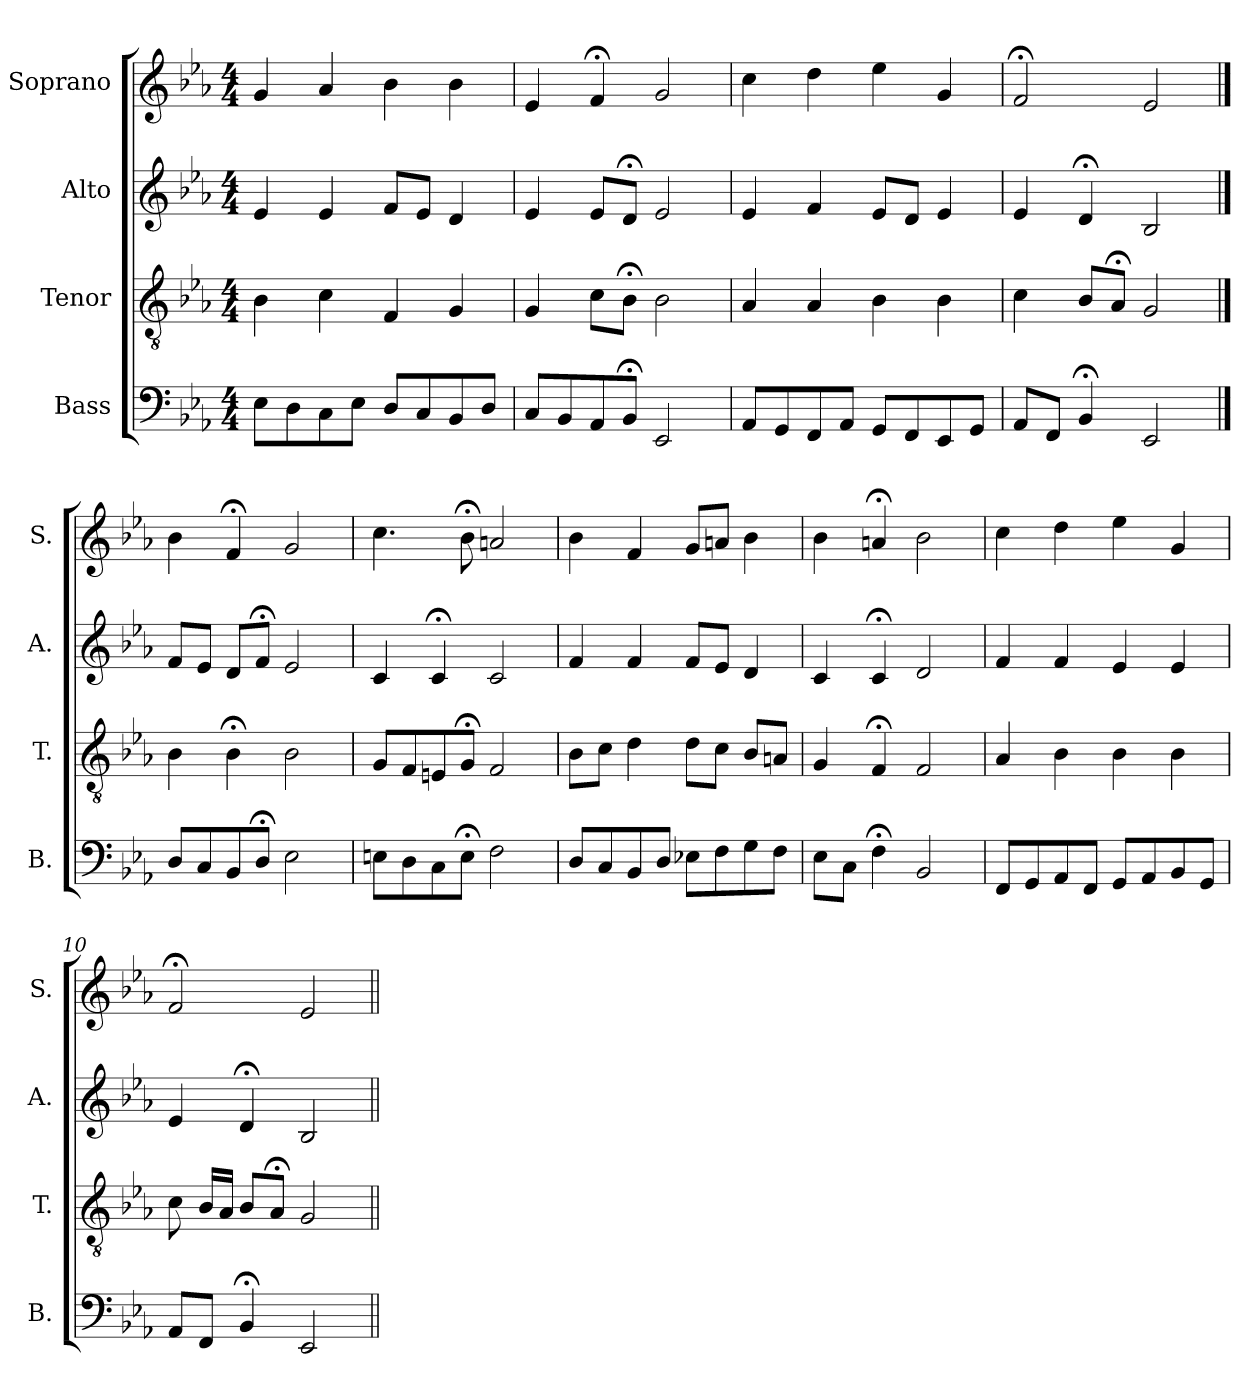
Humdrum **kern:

**kern	**kern	**kern	**kern
*part4	*part3	*part2	*part1
*staff4	*staff3	*staff2	*staff1
*I"Bass	*I"Tenor	*I"Alto	*I"Soprano
*I'B.	*I'T.	*I'A.	*I'S.
*clefF4	*clefGv2	*clefG2	*clefG2
*	*ITrd7c12	*	*
*k[b-e-a-]	*k[b-e-a-]	*k[b-e-a-]	*k[b-e-a-]
*E-:	*E-:	*E-:	*E-:
*M4/4	*M4/4	*M4/4	*M4/4
=1	=1	=1	=1
8E-\L	4BB-\	4e-/	4g/
8D\	.	.	.
8C\	4C\	4e-/	4a-/
8E-\J	.	.	.
8D/L	4FF/	8f/L	4b-\
8C/	.	8e-/J	.
8BB-/	4GG/	4d/	4b-\
8D/J	.	.	.
=2	=2	=2	=2
8C/L	4GG/	4e-/	4e-/
8BB-/	.	.	.
8AA-/	8C\L	8e-/L	4f;</
8BB-;</J	8BB-;<\J	8d;</J	.
2EE-/	2BB-\	2e-/	2g/
=3	=3	=3	=3
8AA-/L	4AA-/	4e-/	4cc\
8GG/	.	.	.
8FF/	4AA-/	4f/	4dd\
8AA-/J	.	.	.
8GG/L	4BB-\	8e-/L	4ee-\
8FF/	.	8d/J	.
8EE-/	4BB-\	4e-/	4g/
8GG/J	.	.	.
=4	=4	=4	=4
8AA-/L	4C\	4e-/	2f;</
8FF/J	.	.	.
4BB-;</	8BB-/L	4d;</	.
.	8AA-;</J	.	.
2EE-/	2GG/	2B-/	2e-/
!!LO:LB:g=z
==5	==5	==5	==5
8D/L	4BB-\	8f/L	4b-\
8C/	.	8e-/J	.
8BB-/	4BB-;<\	8d/L	4f;</
8D;</J	.	8f;</J	.
2E-\	2BB-\	2e-/	2g/
=6	=6	=6	=6
8En\L	8GG/L	4c/	4.cc\
8D\	8FF/	.	.
8C\	8EEn/	4c;</	.
8E;<\J	8GG;</J	.	8b-;<\
2F\	2FF/	2c/	2an/
=7	=7	=7	=7
8D/L	8BB-\L	4f/	4b-\
8C/	8C\J	.	.
8BB-/	4D\	4f/	4f/
8D/J	.	.	.
8E-X\L	8D\L	8f/L	8g/L
8F\	8C\J	8e-/J	8an/J
8G\	8BB-/L	4d/	4b-\
8F\J	8AAn/J	.	.
!!LO:PB:g=z
=8	=8	=8	=8
8E-\L	4GG/	4c/	4b-\
8C\J	.	.	.
4F;<\	4FF;</	4c;</	4an;</
2BB-/	2FF/	2d/	2b-\
=9	=9	=9	=9
8FF/L	4AA-/	4f/	4cc\
8GG/	.	.	.
8AA-/	4BB-\	4f/	4dd\
8FF/J	.	.	.
8GG/L	4BB-\	4e-/	4ee-\
8AA-/	.	.	.
8BB-/	4BB-\	4e-/	4g/
8GG/J	.	.	.
=10	=10	=10	=10
8AA-/L	8C\	4e-/	2f;</
8FF/J	16BB-/LL	.	.
.	16AA-/JJ	.	.
4BB-;</	8BB-/L	4d;</	.
.	8AA-;</J	.	.
2EE-/	2GG/	2B-/	2e-/
=||	=||	=||	=||
*-	*-	*-	*-
